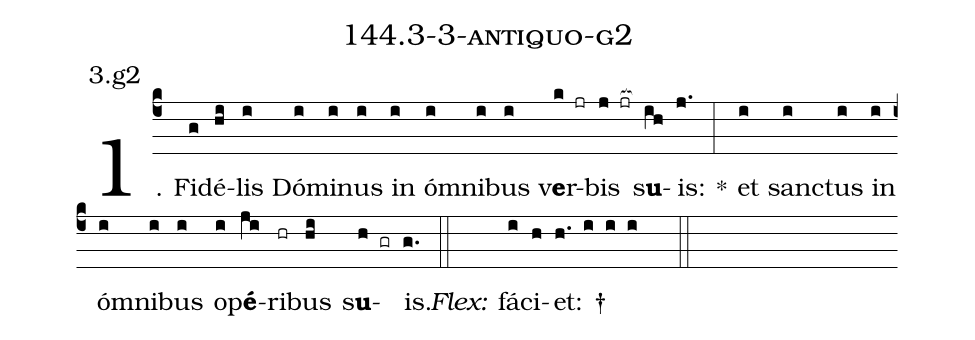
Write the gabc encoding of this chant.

name: 144.3-3-antiquo-g2;
annotation: 3.g2;
%%
(c4)1. Fi(g)dé(hi)lis(i) Dó(i)mi(i)nus(i) in(i) óm(i)ni(i)bus(i) v<b>e</b>r(k jr)bis(j jr[ocb:1{]) s<b>u</b>(ih[ocb:0}])is:(j.) *(:) et(i) sanc(i)tus(i) in(i) óm(i)ni(i)bus(i) o(i)p<b>é</b>(ji)ri(hr)bus(hi) s<b>u</b>(h gr)is.(g.) (::)
<i>Flex:</i>()  fá(i)ci(h)et: †(h. i i i  ::)
